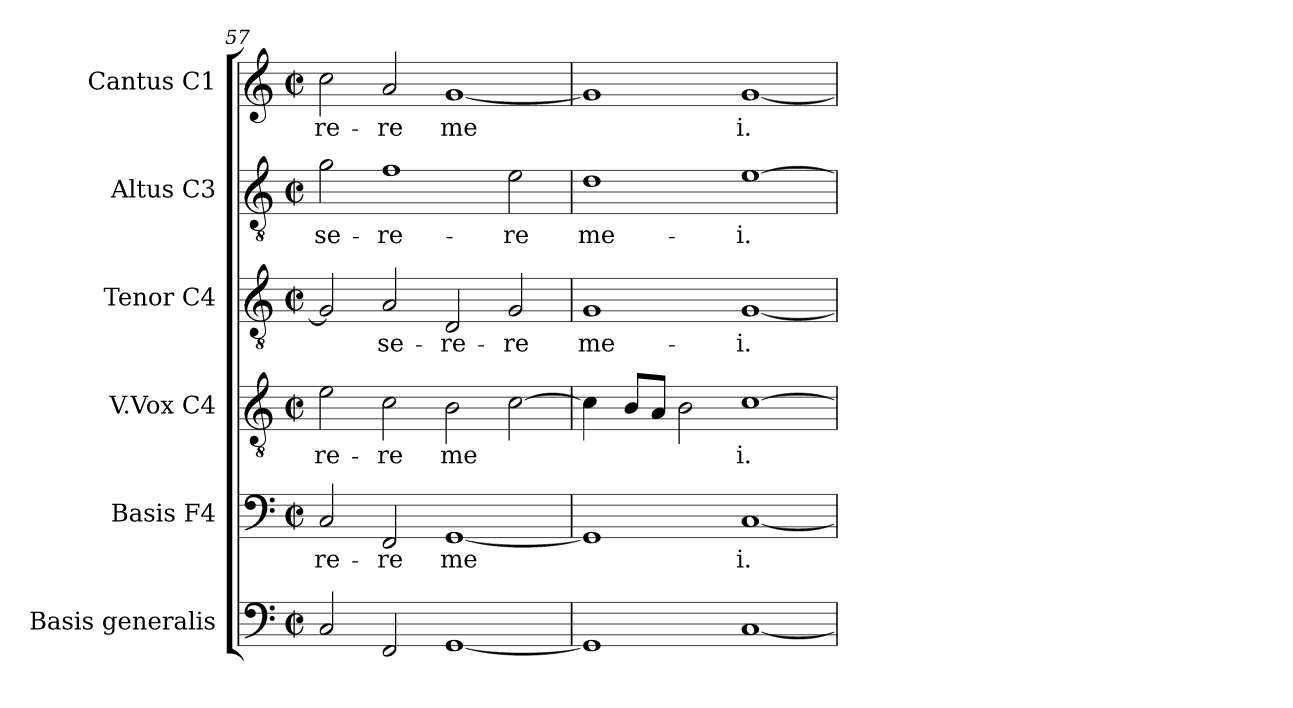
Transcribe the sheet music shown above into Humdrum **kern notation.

**kern	**kern	**text	**kern	**text	**kern	**text	**kern	**text	**kern	**text
*part6	*part5	*part5	*part4	*part4	*part3	*part3	*part2	*part2	*part1	*part1
*staff6	*staff5	*staff5	*staff4	*staff4	*staff3	*staff3	*staff2	*staff2	*staff1	*staff1
*I"Basis  generalis	*I"Basis  F4	*	*I"V.Vox  C4	*	*I"Tenor  C4	*	*I"Altus  C3	*	*I"Cantus  C1	*
*	*I'B	*	*	*	*I'T	*	*I'A	*	*I'C	*
*clefF4	*clefF4	*	*clefGv2	*	*clefGv2	*	*clefGv2	*	*clefG2	*
*k[]	*k[]	*	*k[]	*	*k[]	*	*k[]	*	*k[]	*
*C:	*C:	*	*C:	*	*C:	*	*C:	*	*C:	*
*M2/2	*M2/2	*	*M2/2	*	*M2/2	*	*M2/2	*	*M2/2	*
*met(c|)	*met(c|)	*	*met(c|)	*	*met(c|)	*	*met(c|)	*	*met(c|)	*
=57	=57	=57	=57	=57	=57	=57	=57	=57	=57	=57
!	!	!LO:LY:b:cj	!	!LO:LY:b:cj	!	!LO:LY:b:cj	!	!LO:LY:b:cj	!	!LO:LY:b:cj
2C/	2C/	-re-	2e\	-re-	2G/]	--	2g\	-se-	2cc\	-re-
!	!	!LO:LY:b:cj	!	!LO:LY:b:cj	!	!LO:LY:b:cj	!	!LO:LY:b:cj	!	!LO:LY:b:cj
2FF/	2FF/	-re	2c\	-re	2A/	-se-	1f	-re-	2a/	-re
!	!	!LO:LY:b:cj	!	!LO:LY:b:cj	!	!LO:LY:b:cj	!	!	!	!LO:LY:b:cj
[<1GG	[<1GG	me-	2B\	me-	2D/	-re-	.	.	[<1g	me-
!	!	!	!	!LO:LY:b:cj	!	!LO:LY:b:cj	!	!LO:LY:b:cj	!	!
.	.	.	[>2c\	--	2G/	-re	2e\	-re	.	.
=58	=58	=58	=58	=58	=58	=58	=58	=58	=58	=58
!	!	!LO:LY:b:cj	!	!LO:LY:b:cj	!	!LO:LY:b:cj	!	!LO:LY:b:cj	!	!LO:LY:b:cj
1GG]	1GG]	--	4c\]	--	1G	me-	1d	me-	1g]	--
!	!	!	!	!LO:LY:b:cj	!	!	!	!	!	!
.	.	.	8B/L	--	.	.	.	.	.	.
!	!	!	!	!LO:LY:b:cj	!	!	!	!	!	!
.	.	.	8A/J	--	.	.	.	.	.	.
!	!	!	!	!LO:LY:b:cj	!	!	!	!	!	!
.	.	.	2B\	--	.	.	.	.	.	.
!	!	!LO:LY:b:cj	!	!LO:LY:b:cj	!	!LO:LY:b:cj	!	!LO:LY:b:cj	!	!LO:LY:b:cj
[<1C	[<1C	-i.	[>1c	-i.	[<1G	-i.	[>1e	-i.	[<1g	-i.
=	=	=	=	=	=	=	=	=	=	=
*-	*-	*-	*-	*-	*-	*-	*-	*-	*-	*-
